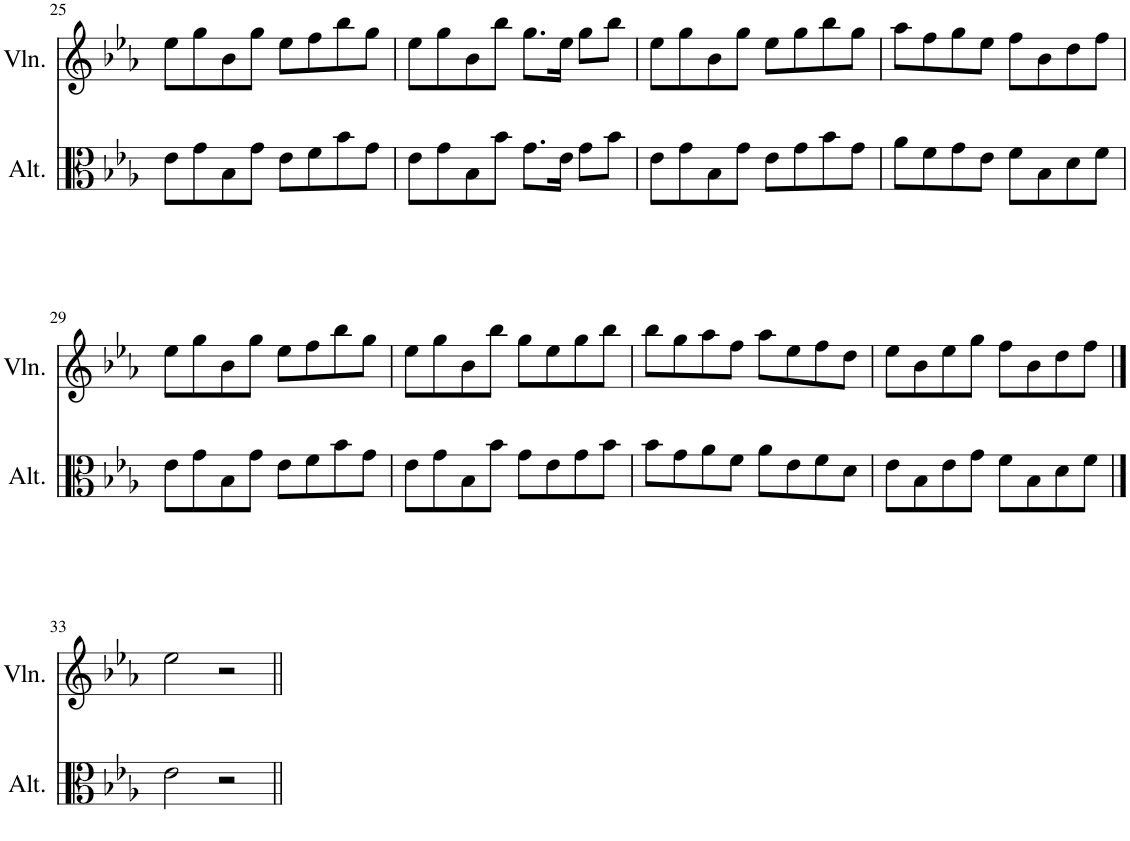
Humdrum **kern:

**kern	**kern
*part2	*part1
*staff2	*staff1
*I"Alto	*I"Violon
*I'Alt.	*I'Vln.
!!LO:PB:g=z
*clefC3	*clefG2
*k[b-e-a-]	*k[b-e-a-]
*M4/4	*M4/4
=25	=25
8e-\L	8ee-\L
8g\	8gg\
8B-\	8b-\
8g\J	8gg\J
8e-\L	8ee-\L
8f\	8ff\
8b-\	8bb-\
8g\J	8gg\J
=26	=26
8e-\L	8ee-\L
8g\	8gg\
8B-\	8b-\
8b-\J	8bb-\J
8.g\L	8.gg\L
16e-\Jk	16ee-\Jk
8g\L	8gg\L
8b-\J	8bb-\J
=27	=27
8e-\L	8ee-\L
8g\	8gg\
8B-\	8b-\
8g\J	8gg\J
8e-\L	8ee-\L
8g\	8gg\
8b-\	8bb-\
8g\J	8gg\J
=28	=28
8a-\L	8aa-\L
8f\	8ff\
8g\	8gg\
8e-\J	8ee-\J
8f\L	8ff\L
8B-\	8b-\
8d\	8dd\
8f\J	8ff\J
!!LO:LB:g=z
=29	=29
8e-\L	8ee-\L
8g\	8gg\
8B-\	8b-\
8g\J	8gg\J
8e-\L	8ee-\L
8f\	8ff\
8b-\	8bb-\
8g\J	8gg\J
=30	=30
8e-\L	8ee-\L
8g\	8gg\
8B-\	8b-\
8b-\J	8bb-\J
8g\L	8gg\L
8e-\	8ee-\
8g\	8gg\
8b-\J	8bb-\J
=31	=31
8b-\L	8bb-\L
8g\	8gg\
8a-\	8aa-\
8f\J	8ff\J
8a-\L	8aa-\L
8e-\	8ee-\
8f\	8ff\
8d\J	8dd\J
=32	=32
8e-\L	8ee-\L
8B-\	8b-\
8e-\	8ee-\
8g\J	8gg\J
8f\L	8ff\L
8B-\	8b-\
8d\	8dd\
8f\J	8ff\J
!!LO:LB:g=z
==33	==33
2e-\	2ee-\
2r	2r
=||	=||
*-	*-
